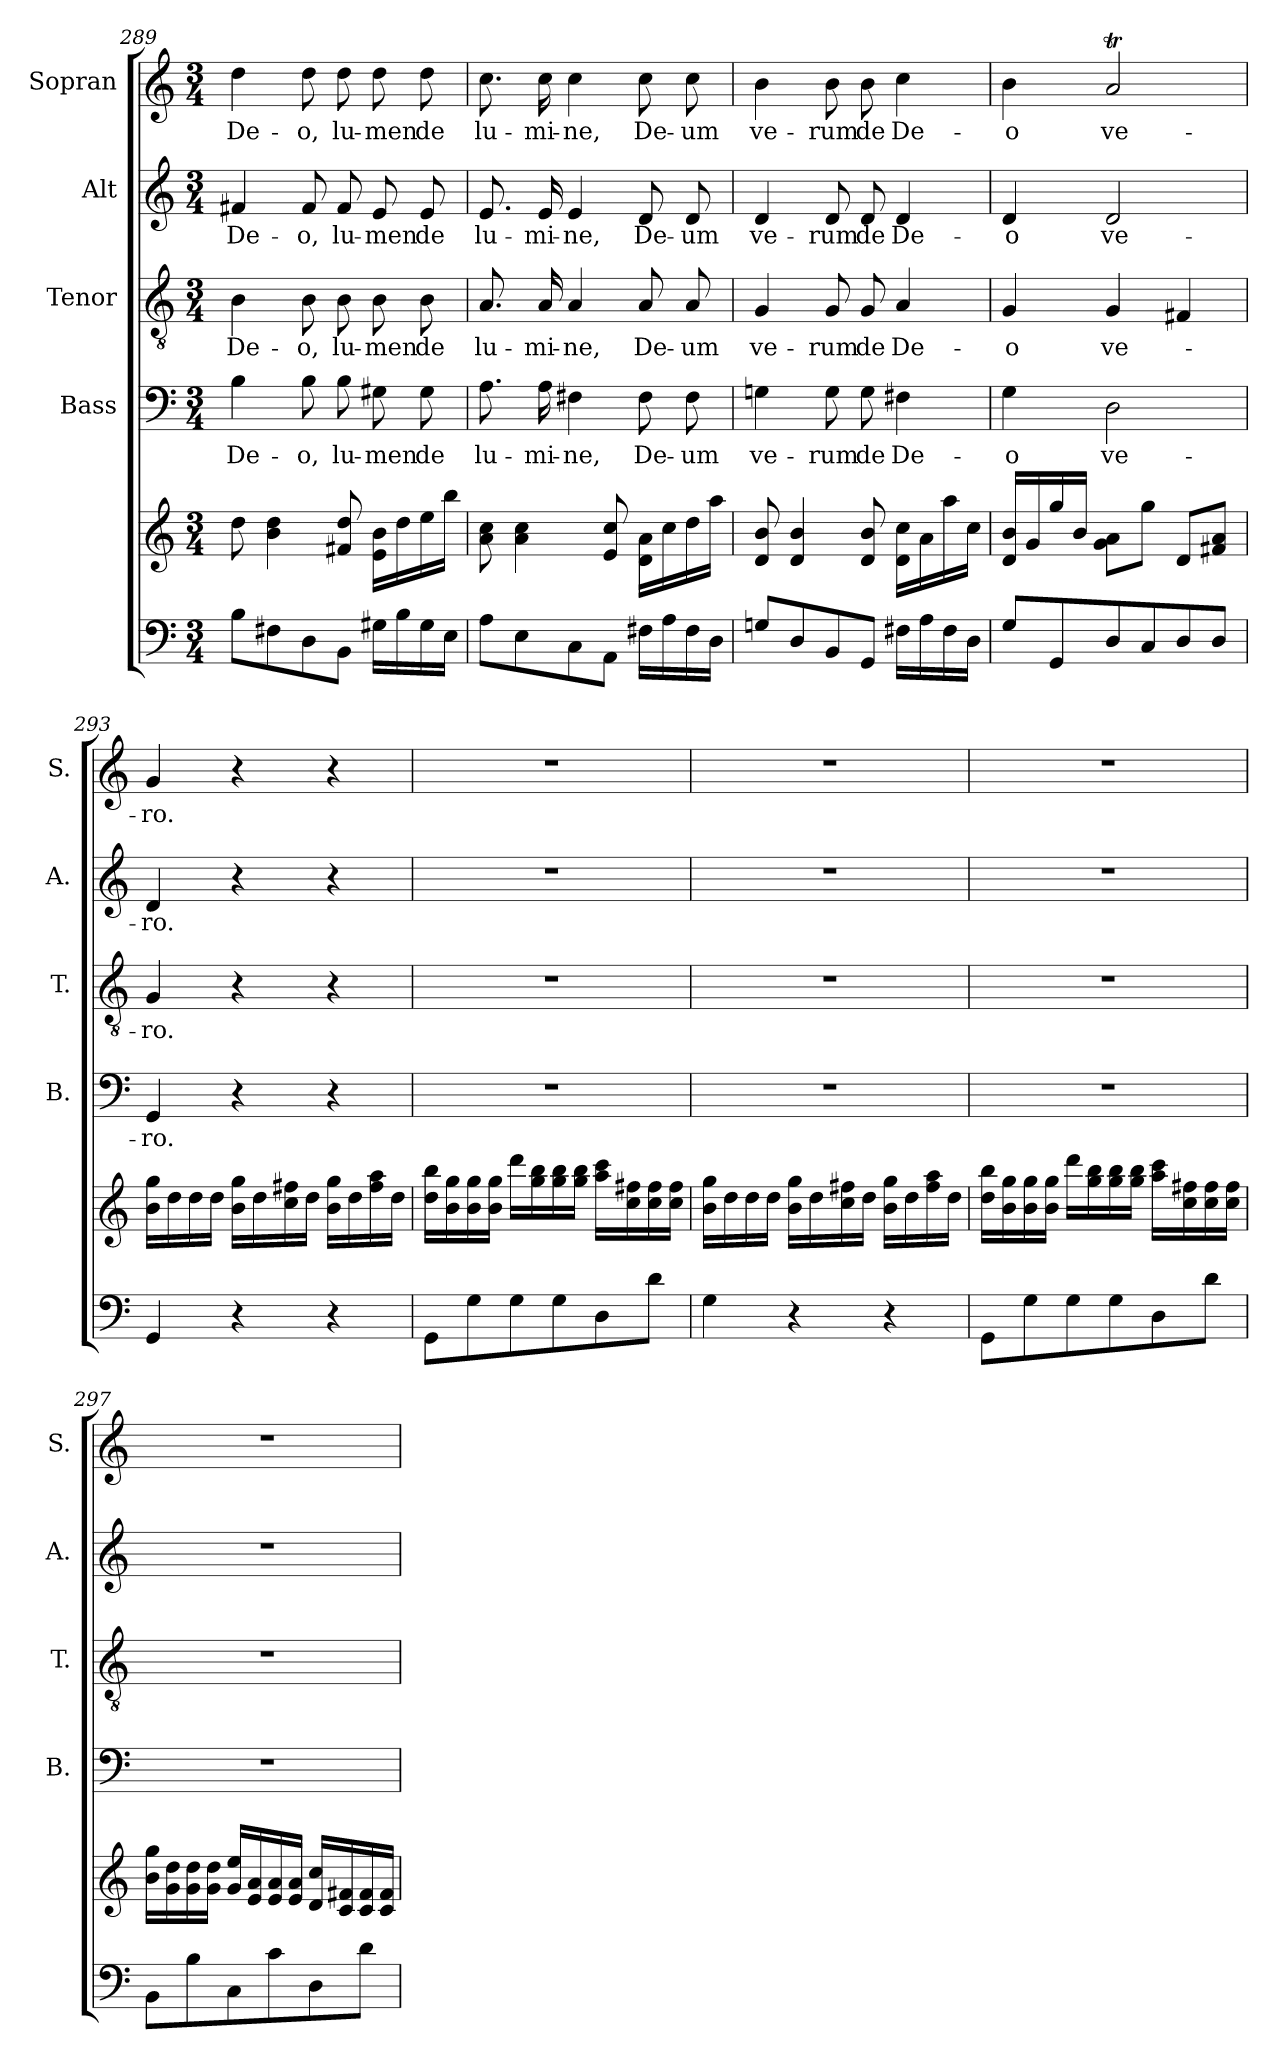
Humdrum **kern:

**kern	**kern	**kern	**text	**kern	**text	**kern	**text	**kern	**text
*part5	*part5	*part4	*part4	*part3	*part3	*part2	*part2	*part1	*part1
*staff6	*staff5	*staff4	*staff4	*staff3	*staff3	*staff2	*staff2	*staff1	*staff1
*	*	*I"Bass	*	*I"Tenor	*	*I"Alt	*	*I"Sopran	*
*	*	*I'B.	*	*I'T.	*	*I'A.	*	*I'S.	*
!!LO:PB:g=z
*clefF4	*clefG2	*clefF4	*	*clefGv2	*	*clefG2	*	*clefG2	*
*k[]	*k[]	*k[]	*	*k[]	*	*k[]	*	*k[]	*
*C:	*C:	*C:	*	*C:	*	*C:	*	*C:	*
*M3/4	*M3/4	*M3/4	*	*M3/4	*	*M3/4	*	*M3/4	*
=289	=289	=289	=289	=289	=289	=289	=289	=289	=289
!	!	!	!LO:LY:b	!	!LO:LY:b	!	!LO:LY:b	!	!LO:LY:b
8B\L	8dd\	4B\	De-	4B\	De-	4f#X/	De-	4dd\	De-
8F#X\	4b\ 4dd\	.	.	.	.	.	.	.	.
!	!	!	!LO:LY:b	!	!LO:LY:b	!	!LO:LY:b	!	!LO:LY:b
8D\	.	8B\	-o,	8B\	-o,	8f#/	-o,	8dd\	-o,
!	!	!	!LO:LY:b	!	!LO:LY:b	!	!LO:LY:b	!	!LO:LY:b
8BB\J	8f#X/ 8dd/	8B\	lu-	8B\	lu-	8f#/	lu-	8dd\	lu-
!	!	!	!LO:LY:b	!	!LO:LY:b	!	!LO:LY:b	!	!LO:LY:b
16G#X\LL	16e\ 16b\LL	8G#X\	-men	8B\	-men	8e/	-men	8dd\	-men
16B\	16dd\	.	.	.	.	.	.	.	.
!	!	!	!LO:LY:b	!	!LO:LY:b	!	!LO:LY:b	!	!LO:LY:b
16G#\	16ee\	8G#\	de	8B\	de	8e/	de	8dd\	de
16E\JJ	16bb\JJ	.	.	.	.	.	.	.	.
=290	=290	=290	=290	=290	=290	=290	=290	=290	=290
!	!	!	!LO:LY:b	!	!LO:LY:b	!	!LO:LY:b	!	!LO:LY:b
8A\L	8a\ 8cc\	8.A\	lu-	8.A/	lu-	8.e/	lu-	8.cc\	lu-
8E\	4a\ 4cc\	.	.	.	.	.	.	.	.
!	!	!	!LO:LY:b	!	!LO:LY:b	!	!LO:LY:b	!	!LO:LY:b
.	.	16A\	-mi-	16A/	-mi-	16e/	-mi-	16cc\	-mi-
!	!	!	!LO:LY:b	!	!LO:LY:b	!	!LO:LY:b	!	!LO:LY:b
8C\	.	4F#X\	-ne,	4A/	-ne,	4e/	-ne,	4cc\	-ne,
8AA\J	8e/ 8cc/	.	.	.	.	.	.	.	.
!	!	!	!LO:LY:b	!	!LO:LY:b	!	!LO:LY:b	!	!LO:LY:b
16F#X\LL	16d\ 16a\LL	8F#\	De-	8A/	De-	8d/	De-	8cc\	De-
16A\	16cc\	.	.	.	.	.	.	.	.
!	!	!	!LO:LY:b	!	!LO:LY:b	!	!LO:LY:b	!	!LO:LY:b
16F#\	16dd\	8F#\	-um	8A/	-um	8d/	-um	8cc\	-um
16D\JJ	16aa\JJ	.	.	.	.	.	.	.	.
=291	=291	=291	=291	=291	=291	=291	=291	=291	=291
!	!	!	!LO:LY:b	!	!LO:LY:b	!	!LO:LY:b	!	!LO:LY:b
8Gn/L	8d/ 8b/	4Gn\	ve-	4G/	ve-	4d/	ve-	4b\	ve-
8D/	4d/ 4b/	.	.	.	.	.	.	.	.
!	!	!	!LO:LY:b	!	!LO:LY:b	!	!LO:LY:b	!	!LO:LY:b
8BB/	.	8G\	-rum	8G/	-rum	8d/	-rum	8b\	-rum
!	!	!	!LO:LY:b	!	!LO:LY:b	!	!LO:LY:b	!	!LO:LY:b
8GG/J	8d/ 8b/	8G\	de	8G/	de	8d/	de	8b\	de
!	!	!	!LO:LY:b	!	!LO:LY:b	!	!LO:LY:b	!	!LO:LY:b
16F#X\LL	16d\ 16cc\LL	4F#X\	De-	4A/	De-	4d/	De-	4cc\	De-
16A\	16a\	.	.	.	.	.	.	.	.
16F#\	16aa\	.	.	.	.	.	.	.	.
16D\JJ	16cc\JJ	.	.	.	.	.	.	.	.
=292	=292	=292	=292	=292	=292	=292	=292	=292	=292
!	!	!	!LO:LY:b	!	!LO:LY:b	!	!LO:LY:b	!	!LO:LY:b
8G/L	16d/ 16b/LL	4G\	-o	4G/	-o	4d/	-o	4b\	-o
.	16g/	.	.	.	.	.	.	.	.
8GG/	16gg/	.	.	.	.	.	.	.	.
.	16b/JJ	.	.	.	.	.	.	.	.
!	!	!	!LO:LY:b	!	!LO:LY:b	!	!LO:LY:b	!	!LO:LY:b
8D/	8g\ 8a\L	2D\	ve-	4G/	ve-	2d/	ve-	2aT/	ve-
8C/	8gg\J	.	.	.	.	.	.	.	.
8D/	8d/L	.	.	4F#X/	.	.	.	.	.
8D/J	8f#X/ 8a/J	.	.	.	.	.	.	.	.
!!LO:LB:g=z
=293	=293	=293	=293	=293	=293	=293	=293	=293	=293
!	!	!	!LO:LY:b	!	!LO:LY:b	!	!LO:LY:b	!	!LO:LY:b
4GG/	16b\ 16gg\LL	4GG/	-ro.	4G/	-ro.	4d/	-ro.	4g/	-ro.
.	16dd\	.	.	.	.	.	.	.	.
.	16dd\	.	.	.	.	.	.	.	.
.	16dd\JJ	.	.	.	.	.	.	.	.
4r	16b\ 16gg\LL	4r	.	4r	.	4r	.	4r	.
.	16dd\	.	.	.	.	.	.	.	.
.	16cc\ 16ff#X\	.	.	.	.	.	.	.	.
.	16dd\JJ	.	.	.	.	.	.	.	.
4r	16b\ 16gg\LL	4r	.	4r	.	4r	.	4r	.
.	16dd\	.	.	.	.	.	.	.	.
.	16ff#\ 16aa\	.	.	.	.	.	.	.	.
.	16dd\JJ	.	.	.	.	.	.	.	.
=294	=294	=294	=294	=294	=294	=294	=294	=294	=294
8GG\L	16dd\ 16bb\LL	2.r	.	2.r	.	2.r	.	2.r	.
.	16b\ 16gg\	.	.	.	.	.	.	.	.
8G\	16b\ 16gg\	.	.	.	.	.	.	.	.
.	16b\ 16gg\JJ	.	.	.	.	.	.	.	.
8G\	16ddd\LL	.	.	.	.	.	.	.	.
.	16gg\ 16bb\	.	.	.	.	.	.	.	.
8G\	16gg\ 16bb\	.	.	.	.	.	.	.	.
.	16gg\ 16bb\JJ	.	.	.	.	.	.	.	.
8D\	16aa\ 16ccc\LL	.	.	.	.	.	.	.	.
.	16cc\ 16ff#X\	.	.	.	.	.	.	.	.
8d\J	16cc\ 16ff#\	.	.	.	.	.	.	.	.
.	16cc\ 16ff#\JJ	.	.	.	.	.	.	.	.
=295	=295	=295	=295	=295	=295	=295	=295	=295	=295
4G\	16b\ 16gg\LL	2.r	.	2.r	.	2.r	.	2.r	.
.	16dd\	.	.	.	.	.	.	.	.
.	16dd\	.	.	.	.	.	.	.	.
.	16dd\JJ	.	.	.	.	.	.	.	.
4r	16b\ 16gg\LL	.	.	.	.	.	.	.	.
.	16dd\	.	.	.	.	.	.	.	.
.	16cc\ 16ff#X\	.	.	.	.	.	.	.	.
.	16dd\JJ	.	.	.	.	.	.	.	.
4r	16b\ 16gg\LL	.	.	.	.	.	.	.	.
.	16dd\	.	.	.	.	.	.	.	.
.	16ff#\ 16aa\	.	.	.	.	.	.	.	.
.	16dd\JJ	.	.	.	.	.	.	.	.
!!LO:PB:g=z
=296	=296	=296	=296	=296	=296	=296	=296	=296	=296
8GG\L	16dd\ 16bb\LL	2.r	.	2.r	.	2.r	.	2.r	.
.	16b\ 16gg\	.	.	.	.	.	.	.	.
8G\	16b\ 16gg\	.	.	.	.	.	.	.	.
.	16b\ 16gg\JJ	.	.	.	.	.	.	.	.
8G\	16ddd\LL	.	.	.	.	.	.	.	.
.	16gg\ 16bb\	.	.	.	.	.	.	.	.
8G\	16gg\ 16bb\	.	.	.	.	.	.	.	.
.	16gg\ 16bb\JJ	.	.	.	.	.	.	.	.
8D\	16aa\ 16ccc\LL	.	.	.	.	.	.	.	.
.	16cc\ 16ff#X\	.	.	.	.	.	.	.	.
8d\J	16cc\ 16ff#\	.	.	.	.	.	.	.	.
.	16cc\ 16ff#\JJ	.	.	.	.	.	.	.	.
=297	=297	=297	=297	=297	=297	=297	=297	=297	=297
8BB\L	16b\ 16gg\LL	2.r	.	2.r	.	2.r	.	2.r	.
.	16g\ 16dd\	.	.	.	.	.	.	.	.
8B\	16g\ 16dd\	.	.	.	.	.	.	.	.
.	16g\ 16dd\JJ	.	.	.	.	.	.	.	.
8C\	16g/ 16ee/LL	.	.	.	.	.	.	.	.
.	16e/ 16a/	.	.	.	.	.	.	.	.
8c\	16e/ 16a/	.	.	.	.	.	.	.	.
.	16e/ 16a/JJ	.	.	.	.	.	.	.	.
8D\	16d/ 16cc/LL	.	.	.	.	.	.	.	.
.	16c/ 16f#X/	.	.	.	.	.	.	.	.
8d\J	16c/ 16f#/	.	.	.	.	.	.	.	.
.	16c/ 16f#/JJ	.	.	.	.	.	.	.	.
=	=	=	=	=	=	=	=	=	=
*-	*-	*-	*-	*-	*-	*-	*-	*-	*-
